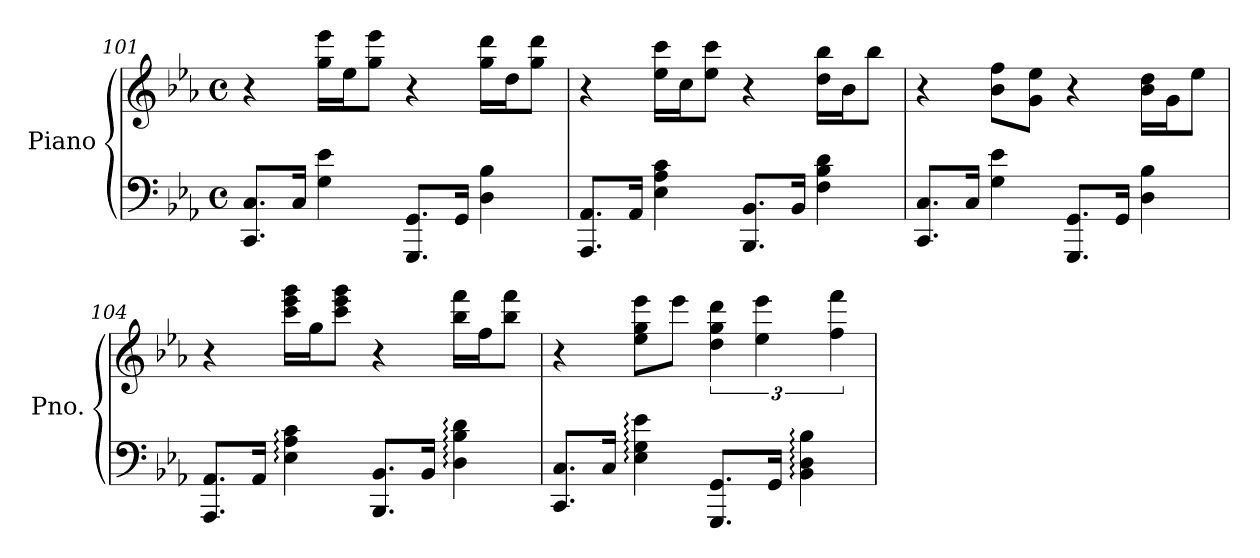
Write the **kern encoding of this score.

**kern	**kern
*part1	*part1
*staff2	*staff1
*I"Piano	*
*I'Pno.	*
!!LO:PB:g=z
*clefF4	*clefG2
*k[b-e-a-]	*k[b-e-a-]
*M4/4	*M4/4
*met(c)	*met(c)
=101	=101
8.CC/ 8.C/L	4r
16C/Jk	.
4G\ 4e-\	16gg\ 16eee-\LL
.	16ee-\J
.	8gg\ 8eee-\J
8.GGG/ 8.GG/L	4r
16GG/Jk	.
4D\ 4B-\	16gg\ 16ddd\LL
.	16dd\J
.	8gg\ 8ddd\J
=102	=102
8.AAA-/ 8.AA-/L	4r
16AA-/Jk	.
4E-\ 4A-\ 4c\	16ee-\ 16ccc\LL
.	16cc\J
.	8ee-\ 8ccc\J
8.BBB-/ 8.BB-/L	4r
16BB-/Jk	.
4F\ 4B-\ 4d\	16dd\ 16bb-\LL
.	16b-\J
.	8bb-\J
=103	=103
8.CC/ 8.C/L	4r
16C/Jk	.
4G\ 4e-\	8b-\ 8ff\L
.	8g\ 8ee-\J
8.GGG/ 8.GG/L	4r
16GG/Jk	.
4D\ 4B-\	16b-\ 16dd\LL
.	16g\J
.	8ee-\J
!!LO:LB:g=z
=104	=104
8.AAA-/ 8.AA-/L	4r
16AA-/Jk	.
4E-\: 4A-\: 4c\:	16ccc\ 16eee-\ 16ggg\LL
.	16gg\J
.	8ccc\ 8eee-\ 8ggg\J
8.BBB-/ 8.BB-/L	4r
16BB-/Jk	.
4D\: 4B-\: 4d\:	16bb-\ 16fff\LL
.	16ff\J
.	8bb-\ 8fff\J
=105	=105
8.CC/ 8.C/L	4r
16C/Jk	.
4E-\: 4G\: 4e-\:	8ee-\ 8gg\ 8eee-\L
.	8eee-\J
8.GGG/ 8.GG/L	6dd\ 6gg\ 6ddd\
.	6ee-\ 6eee-\
16GG/Jk	.
4BB-\: 4D\: 4B-\:	.
.	6ff\ 6fff\
=	=
*-	*-
